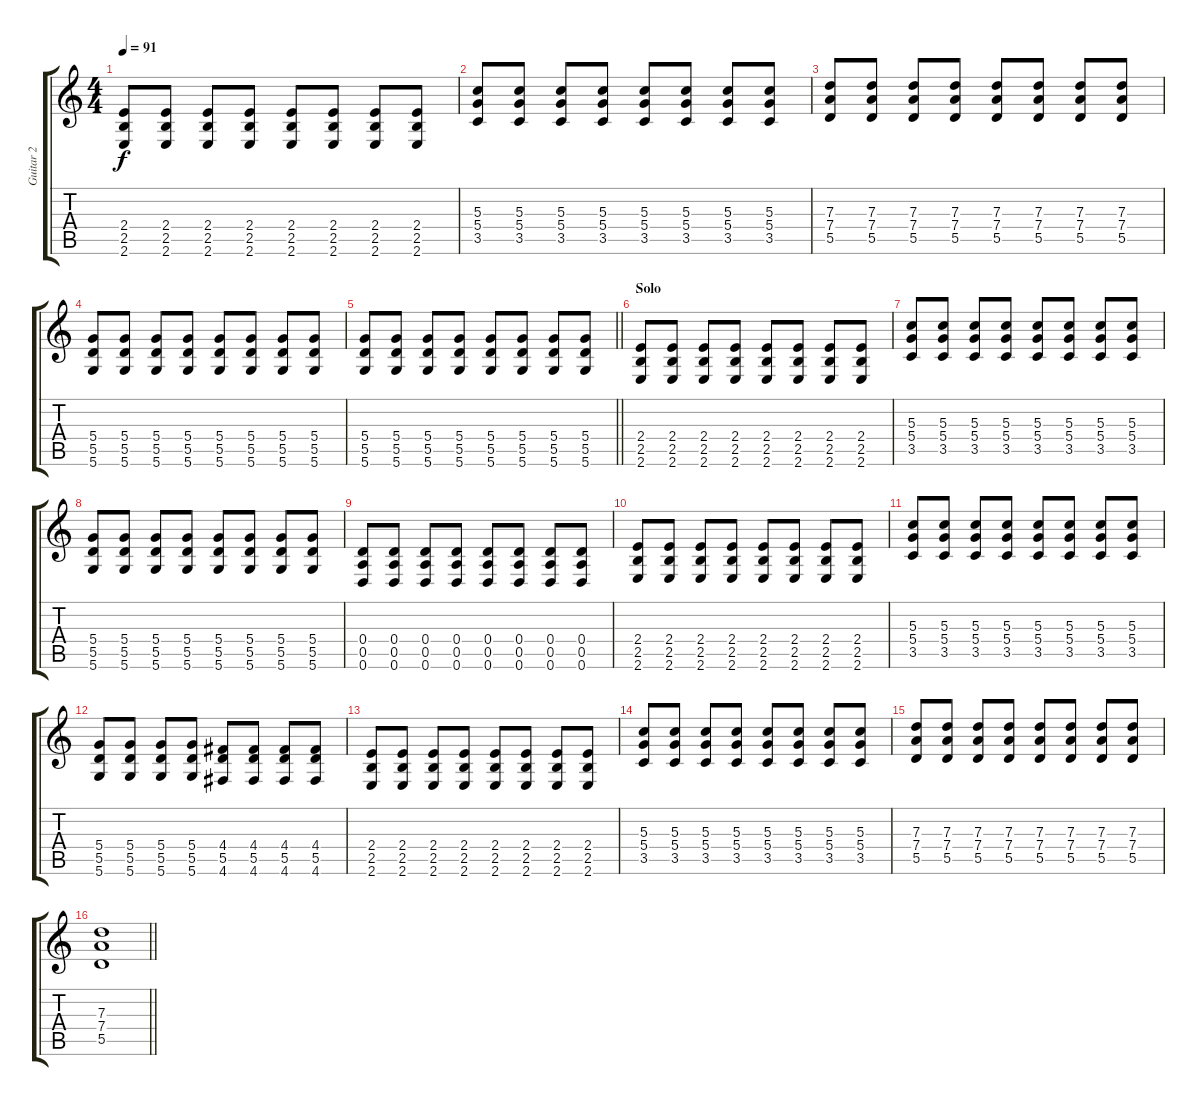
\track ("Guitar 2" "Guitar 2") {instrument acousticguitarsteel}
\staff {score tabs}
\tuning (E4 B3 G3 D3 A2 D2) {hide}
\ts (4 4)
\tempo 91
\clef g2
\ks c
(2.4 2.5 2.6).8{dy f} (2.4 2.5 2.6).8 (2.4 2.5 2.6).8 (2.4 2.5 2.6).8 (2.4 2.5 2.6).8 (2.4 2.5 2.6).8 (2.4 2.5 2.6).8 (2.4 2.5 2.6).8 |
(5.3 5.4 3.5).8 (5.3 5.4 3.5).8 (5.3 5.4 3.5).8 (5.3 5.4 3.5).8 (5.3 5.4 3.5).8 (5.3 5.4 3.5).8 (5.3 5.4 3.5).8 (5.3 5.4 3.5).8 |
(7.3 7.4 5.5).8 (7.3 7.4 5.5).8 (7.3 7.4 5.5).8 (7.3 7.4 5.5).8 (7.3 7.4 5.5).8 (7.3 7.4 5.5).8 (7.3 7.4 5.5).8 (7.3 7.4 5.5).8 |
(5.4 5.5 5.6).8 (5.4 5.5 5.6).8 (5.4 5.5 5.6).8 (5.4 5.5 5.6).8 (5.4 5.5 5.6).8 (5.4 5.5 5.6).8 (5.4 5.5 5.6).8 (5.4 5.5 5.6).8 |
\barLineRight lightlight
(5.4 5.5 5.6).8 (5.4 5.5 5.6).8 (5.4 5.5 5.6).8 (5.4 5.5 5.6).8 (5.4 5.5 5.6).8 (5.4 5.5 5.6).8 (5.4 5.5 5.6).8 (5.4 5.5 5.6).8 |
\section ("" "Solo")
(2.4 2.5 2.6).8 (2.4 2.5 2.6).8 (2.4 2.5 2.6).8 (2.4 2.5 2.6).8 (2.4 2.5 2.6).8 (2.4 2.5 2.6).8 (2.4 2.5 2.6).8 (2.4 2.5 2.6).8 |
(5.3 5.4 3.5).8 (5.3 5.4 3.5).8 (5.3 5.4 3.5).8 (5.3 5.4 3.5).8 (5.3 5.4 3.5).8 (5.3 5.4 3.5).8 (5.3 5.4 3.5).8 (5.3 5.4 3.5).8 |
(5.4 5.5 5.6).8 (5.4 5.5 5.6).8 (5.4 5.5 5.6).8 (5.4 5.5 5.6).8 (5.4 5.5 5.6).8 (5.4 5.5 5.6).8 (5.4 5.5 5.6).8 (5.4 5.5 5.6).8 |
(0.4 0.5 0.6).8 (0.4 0.5 0.6).8 (0.4 0.5 0.6).8 (0.4 0.5 0.6).8 (0.4 0.5 0.6).8 (0.4 0.5 0.6).8 (0.4 0.5 0.6).8 (0.4 0.5 0.6).8 |
(2.4 2.5 2.6).8 (2.4 2.5 2.6).8 (2.4 2.5 2.6).8 (2.4 2.5 2.6).8 (2.4 2.5 2.6).8 (2.4 2.5 2.6).8 (2.4 2.5 2.6).8 (2.4 2.5 2.6).8 |
(5.3 5.4 3.5).8 (5.3 5.4 3.5).8 (5.3 5.4 3.5).8 (5.3 5.4 3.5).8 (5.3 5.4 3.5).8 (5.3 5.4 3.5).8 (5.3 5.4 3.5).8 (5.3 5.4 3.5).8 |
(5.4 5.5 5.6).8 (5.4 5.5 5.6).8 (5.4 5.5 5.6).8 (5.4 5.5 5.6).8 (4.4 5.5 4.6).8 (4.4 5.5 4.6).8 (4.4 5.5 4.6).8 (4.4 5.5 4.6).8 |
(2.4 2.5 2.6).8 (2.4 2.5 2.6).8 (2.4 2.5 2.6).8 (2.4 2.5 2.6).8 (2.4 2.5 2.6).8 (2.4 2.5 2.6).8 (2.4 2.5 2.6).8 (2.4 2.5 2.6).8 |
(5.3 5.4 3.5).8 (5.3 5.4 3.5).8 (5.3 5.4 3.5).8 (5.3 5.4 3.5).8 (5.3 5.4 3.5).8 (5.3 5.4 3.5).8 (5.3 5.4 3.5).8 (5.3 5.4 3.5).8 |
(7.3 7.4 5.5).8 (7.3 7.4 5.5).8 (7.3 7.4 5.5).8 (7.3 7.4 5.5).8 (7.3 7.4 5.5).8 (7.3 7.4 5.5).8 (7.3 7.4 5.5).8 (7.3 7.4 5.5).8 |
\barLineRight lightlight
(7.3 7.4 5.5).1
